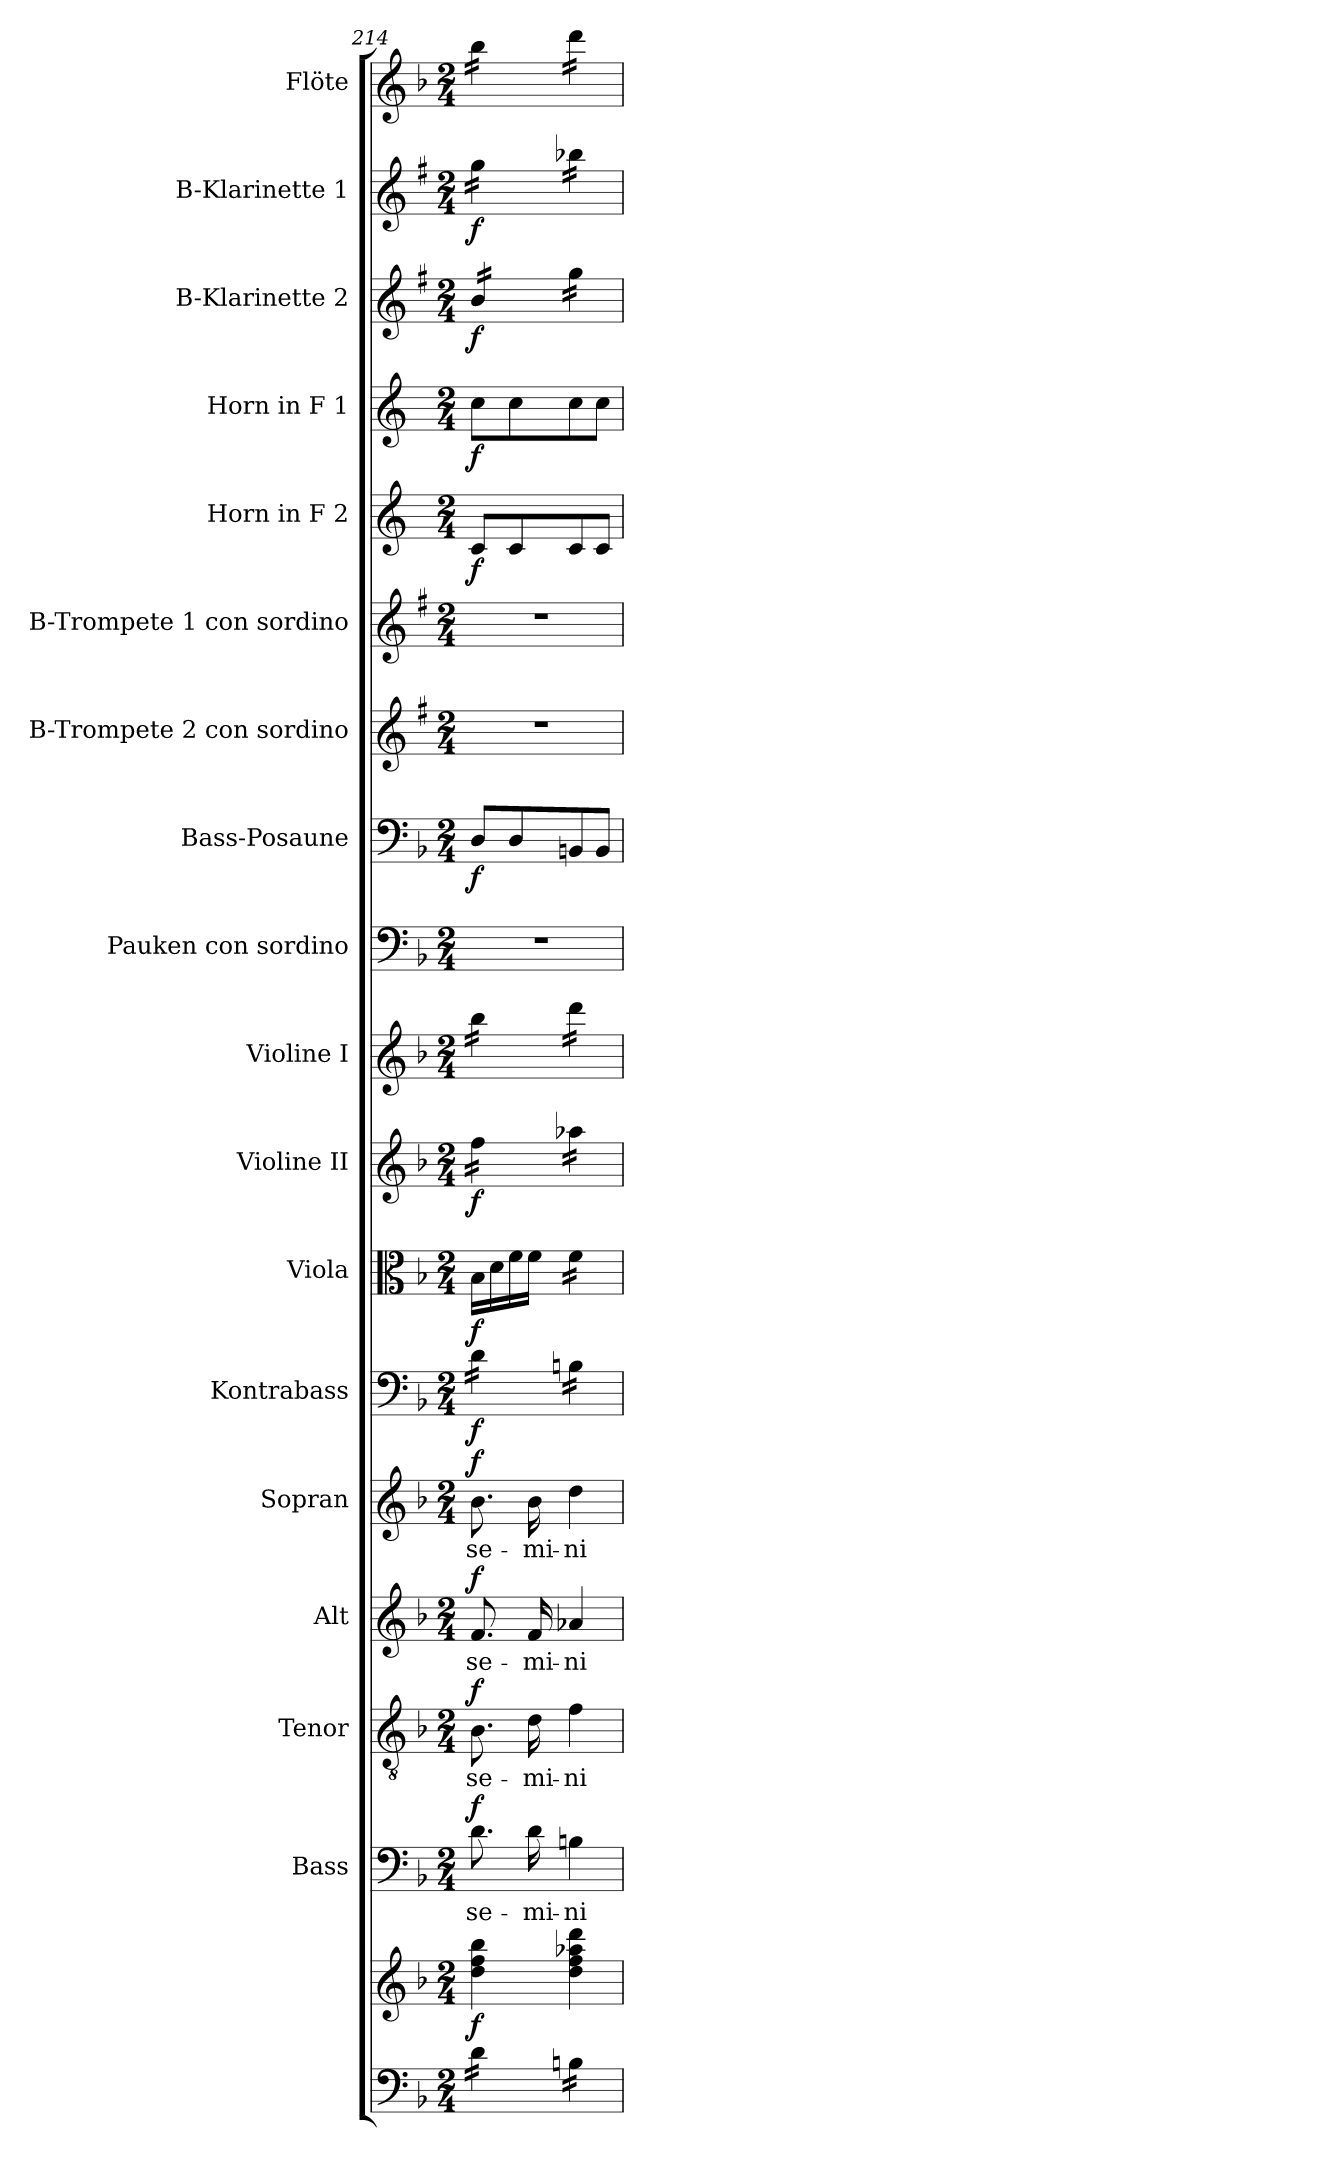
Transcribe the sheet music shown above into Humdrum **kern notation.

**kern	**kern	**dynam	**kern	**text	**dynam	**kern	**text	**dynam	**kern	**text	**dynam	**kern	**text	**dynam	**kern	**dynam	**kern	**dynam	**kern	**dynam	**kern	**kern	**kern	**dynam	**kern	**kern	**kern	**dynam	**kern	**dynam	**kern	**dynam	**kern	**dynam	**kern
*part18	*part18	*part18	*part17	*part17	*part17	*part16	*part16	*part16	*part15	*part15	*part15	*part14	*part14	*part14	*part13	*part13	*part12	*part12	*part11	*part11	*part10	*part9	*part8	*part8	*part7	*part6	*part5	*part5	*part4	*part4	*part3	*part3	*part2	*part2	*part1
*staff19	*staff18	*staff18/19	*staff17	*staff17	*staff17	*staff16	*staff16	*staff16	*staff15	*staff15	*staff15	*staff14	*staff14	*staff14	*staff13	*staff13	*staff12	*staff12	*staff11	*staff11	*staff10	*staff9	*staff8	*staff8	*staff7	*staff6	*staff5	*staff5	*staff4	*staff4	*staff3	*staff3	*staff2	*staff2	*staff1
*	*	*	*I"Bass	*	*	*I"Tenor	*	*	*I"Alt	*	*	*I"Sopran	*	*	*I"Kontrabass	*	*I"Viola	*	*I"Violine II	*	*I"Violine I	*I"Pauken con sordino	*I"Bass-Posaune	*	*I"B-Trompete 2 con sordino	*I"B-Trompete 1 con sordino	*I"Horn in F 2	*	*I"Horn in F 1	*	*I"B-Klarinette 2	*	*I"B-Klarinette 1	*	*I"Flöte
*	*	*	*I'B.	*	*	*I'T.	*	*	*I'A.	*	*	*I'S.	*	*	*I'Kb.	*	*I'Vla.	*	*I'Vl. II	*	*I'Vl. I	*I'Pk.	*I'B. Pos.	*	*I'B Trp. 2	*I'B Trp. 1	*	*	*	*	*I'B Kl. 2	*	*I'B Kl. 1	*	*I'Fl.
*clefF4	*clefG2	*	*clefF4	*	*	*clefGv2	*	*	*clefG2	*	*	*clefG2	*	*	*clefF4	*	*clefC3	*	*clefG2	*	*clefG2	*clefF4	*clefF4	*	*clefG2	*clefG2	*clefG2	*	*clefG2	*	*clefG2	*	*clefG2	*	*clefG2
*	*	*	*	*	*	*	*	*	*	*	*	*	*	*	*ITrd7c12	*	*	*	*	*	*	*	*	*	*ITrd1c2	*ITrd1c2	*ITrd4c7	*	*ITrd4c7	*	*ITrd1c2	*	*ITrd1c2	*	*
*k[b-]	*k[b-]	*	*k[b-]	*	*	*k[b-]	*	*	*k[b-]	*	*	*k[b-]	*	*	*k[b-]	*	*k[b-]	*	*k[b-]	*	*k[b-]	*k[b-]	*k[b-]	*	*k[b-]	*k[b-]	*k[b-]	*	*k[b-]	*	*k[b-]	*	*k[b-]	*	*k[b-]
*F:	*F:	*	*F:	*	*	*F:	*	*	*F:	*	*	*F:	*	*	*F:	*	*F:	*	*F:	*	*F:	*F:	*F:	*	*F:	*F:	*F:	*	*F:	*	*F:	*	*F:	*	*F:
*M2/4	*M2/4	*	*M2/4	*	*	*M2/4	*	*	*M2/4	*	*	*M2/4	*	*	*M2/4	*	*M2/4	*	*M2/4	*	*M2/4	*M2/4	*M2/4	*	*M2/4	*M2/4	*M2/4	*	*M2/4	*	*M2/4	*	*M2/4	*	*M2/4
=214	=214	=214	=214	=214	=214	=214	=214	=214	=214	=214	=214	=214	=214	=214	=214	=214	=214	=214	=214	=214	=214	=214	=214	=214	=214	=214	=214	=214	=214	=214	=214	=214	=214	=214	=214
!	!	!LO:DY:b	!	!LO:LY:b	!LO:DY:a	!	!LO:LY:b	!LO:DY:a	!	!LO:LY:b	!LO:DY:a	!	!LO:LY:b	!LO:DY:a	!	!LO:DY:b	!	!LO:DY:b	!	!LO:DY:b	!	!	!	!LO:DY:b	!	!	!	!LO:DY:b	!	!LO:DY:b	!	!LO:DY:b	!	!LO:DY:b	!
*tremolo	*	*	*	*	*	*	*	*	*	*	*	*	*	*	*	*	*	*	*	*	*	*	*	*	*	*	*	*	*	*	*	*	*	*	*
*	*	*	*	*	*	*	*	*	*	*	*	*	*	*	*tremolo	*	*	*	*	*	*	*	*	*	*	*	*	*	*	*	*	*	*	*	*
*	*	*	*	*	*	*	*	*	*	*	*	*	*	*	*	*	*	*	*tremolo	*	*	*	*	*	*	*	*	*	*	*	*	*	*	*	*
*	*	*	*	*	*	*	*	*	*	*	*	*	*	*	*	*	*	*	*	*	*tremolo	*	*	*	*	*	*	*	*	*	*	*	*	*	*
*	*	*	*	*	*	*	*	*	*	*	*	*	*	*	*	*	*	*	*	*	*	*	*	*	*	*	*	*	*	*	*tremolo	*	*	*	*
*	*	*	*	*	*	*	*	*	*	*	*	*	*	*	*	*	*	*	*	*	*	*	*	*	*	*	*	*	*	*	*	*	*tremolo	*	*
*	*	*	*	*	*	*	*	*	*	*	*	*	*	*	*	*	*	*	*	*	*	*	*	*	*	*	*	*	*	*	*	*	*	*	*tremolo
16d\LL	4dd\ 4ff\ 4bb-\	f	8.d\	se-	f	8.B-\	se-	f	8.f/	se-	f	8.b-\	se-	f	16D\LL	f	16B-\LL	f	16ff\LL	f	16bb-\LL	2r	8D/L	f	2r	2r	8F/L	f	8f\L	f	16a/LL	f	16ff\LL	f	16bb-\LL
16d\	.	.	.	.	.	.	.	.	.	.	.	.	.	.	16D\	.	16d\	.	16ff\	.	16bb-\	.	.	.	.	.	.	.	.	.	16a/	.	16ff\	.	16bb-\
16d\	.	.	.	.	.	.	.	.	.	.	.	.	.	.	16D\	.	16f\	.	16ff\	.	16bb-\	.	8D/	.	.	.	8F/	.	8f\	.	16a/	.	16ff\	.	16bb-\
!	!	!	!	!LO:LY:b	!	!	!LO:LY:b	!	!	!LO:LY:b	!	!	!LO:LY:b	!	!	!	!	!	!	!	!	!	!	!	!	!	!	!	!	!	!	!	!	!	!
16d\JJ	.	.	16d\	-mi-	.	16d\	-mi-	.	16f/	-mi-	.	16b-\	-mi-	.	16D\JJ	.	16f\JJ	.	16ff\JJ	.	16bb-\JJ	.	.	.	.	.	.	.	.	.	16a/JJ	.	16ff\JJ	.	16bb-\JJ
!	!	!	!	!LO:LY:b	!	!	!LO:LY:b	!	!	!LO:LY:b	!	!	!LO:LY:b	!	!	!	!	!	!	!	!	!	!	!	!	!	!	!	!	!	!	!	!	!	!
*	*	*	*	*	*	*	*	*	*	*	*	*	*	*	*	*	*tremolo	*	*	*	*	*	*	*	*	*	*	*	*	*	*	*	*	*	*
16Bn\LL	4dd\ 4ff\ 4aa-X\ 4ddd\	.	4Bn\	-ni	.	4f\	-ni	.	4a-X/	-ni	.	4dd\	-ni	.	16BBn\LL	.	16f\LL	.	16aa-X\LL	.	16ddd\LL	.	8BBn/	.	.	.	8F/	.	8f\	.	16ff\LL	.	16aa-X\LL	.	16ddd\LL
16Bn\	.	.	.	.	.	.	.	.	.	.	.	.	.	.	16BBn\	.	16f\	.	16aa-X\	.	16ddd\	.	.	.	.	.	.	.	.	.	16ff\	.	16aa-X\	.	16ddd\
16Bn\	.	.	.	.	.	.	.	.	.	.	.	.	.	.	16BBn\	.	16f\	.	16aa-X\	.	16ddd\	.	8BB/J	.	.	.	8F/J	.	8f\J	.	16ff\	.	16aa-X\	.	16ddd\
16Bn\JJ	.	.	.	.	.	.	.	.	.	.	.	.	.	.	16BBn\JJ	.	16f\JJ	.	16aa-X\JJ	.	16ddd\JJ	.	.	.	.	.	.	.	.	.	16ff\JJ	.	16aa-X\JJ	.	16ddd\JJ
*	*	*	*	*	*	*	*	*	*	*	*	*	*	*	*	*	*	*	*	*	*	*	*	*	*	*	*	*	*	*	*	*	*	*	*Xtremolo
*	*	*	*	*	*	*	*	*	*	*	*	*	*	*	*	*	*	*	*	*	*	*	*	*	*	*	*	*	*	*	*	*	*Xtremolo	*	*
*	*	*	*	*	*	*	*	*	*	*	*	*	*	*	*	*	*	*	*	*	*	*	*	*	*	*	*	*	*	*	*Xtremolo	*	*	*	*
*	*	*	*	*	*	*	*	*	*	*	*	*	*	*	*	*	*	*	*	*	*Xtremolo	*	*	*	*	*	*	*	*	*	*	*	*	*	*
*	*	*	*	*	*	*	*	*	*	*	*	*	*	*	*	*	*	*	*Xtremolo	*	*	*	*	*	*	*	*	*	*	*	*	*	*	*	*
*	*	*	*	*	*	*	*	*	*	*	*	*	*	*	*	*	*Xtremolo	*	*	*	*	*	*	*	*	*	*	*	*	*	*	*	*	*	*
*	*	*	*	*	*	*	*	*	*	*	*	*	*	*	*Xtremolo	*	*	*	*	*	*	*	*	*	*	*	*	*	*	*	*	*	*	*	*
*Xtremolo	*	*	*	*	*	*	*	*	*	*	*	*	*	*	*	*	*	*	*	*	*	*	*	*	*	*	*	*	*	*	*	*	*	*	*
=	=	=	=	=	=	=	=	=	=	=	=	=	=	=	=	=	=	=	=	=	=	=	=	=	=	=	=	=	=	=	=	=	=	=	=
*-	*-	*-	*-	*-	*-	*-	*-	*-	*-	*-	*-	*-	*-	*-	*-	*-	*-	*-	*-	*-	*-	*-	*-	*-	*-	*-	*-	*-	*-	*-	*-	*-	*-	*-	*-
